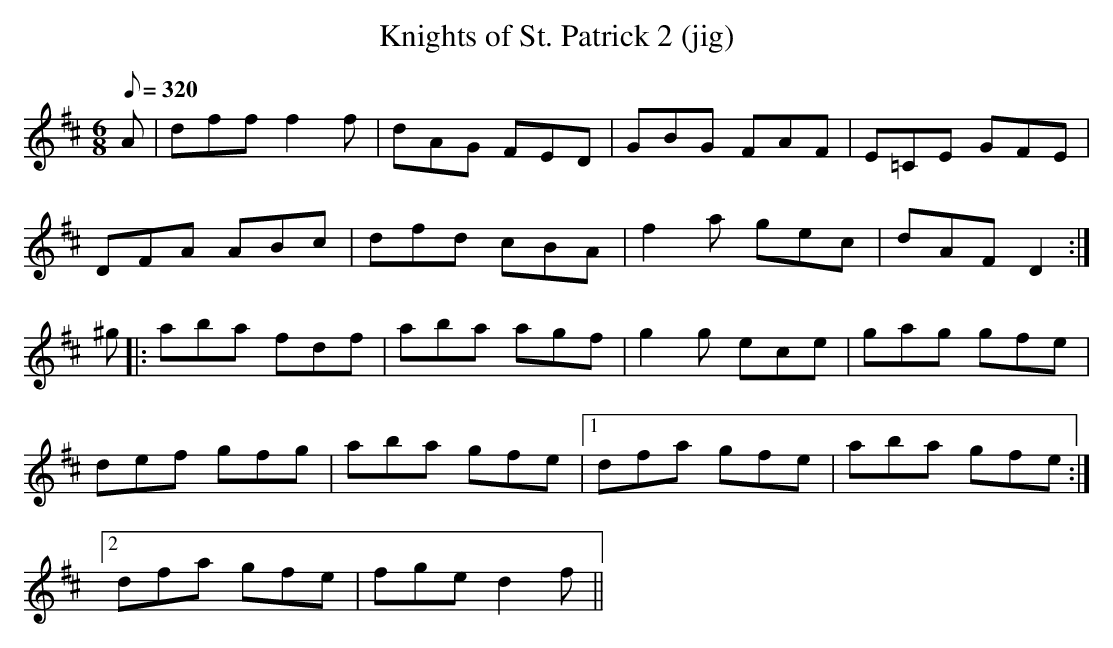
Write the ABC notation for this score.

X:1
T:Knights of St. Patrick 2 (jig) % nf<bb
L:1/8
M:6/8
Q:320
K:D major
A|dff f2f|dAG FED|GBG FAF|E=CE GFE|
DFA ABc|dfd cBA|f2a gec|dAF D2:|
^g|:aba fdf|aba agf|g2g ece|gag gfe|
def gfg|aba gfe|1 dfa gfe|aba gfe:|
[2 dfa gfe|fge d2f||
